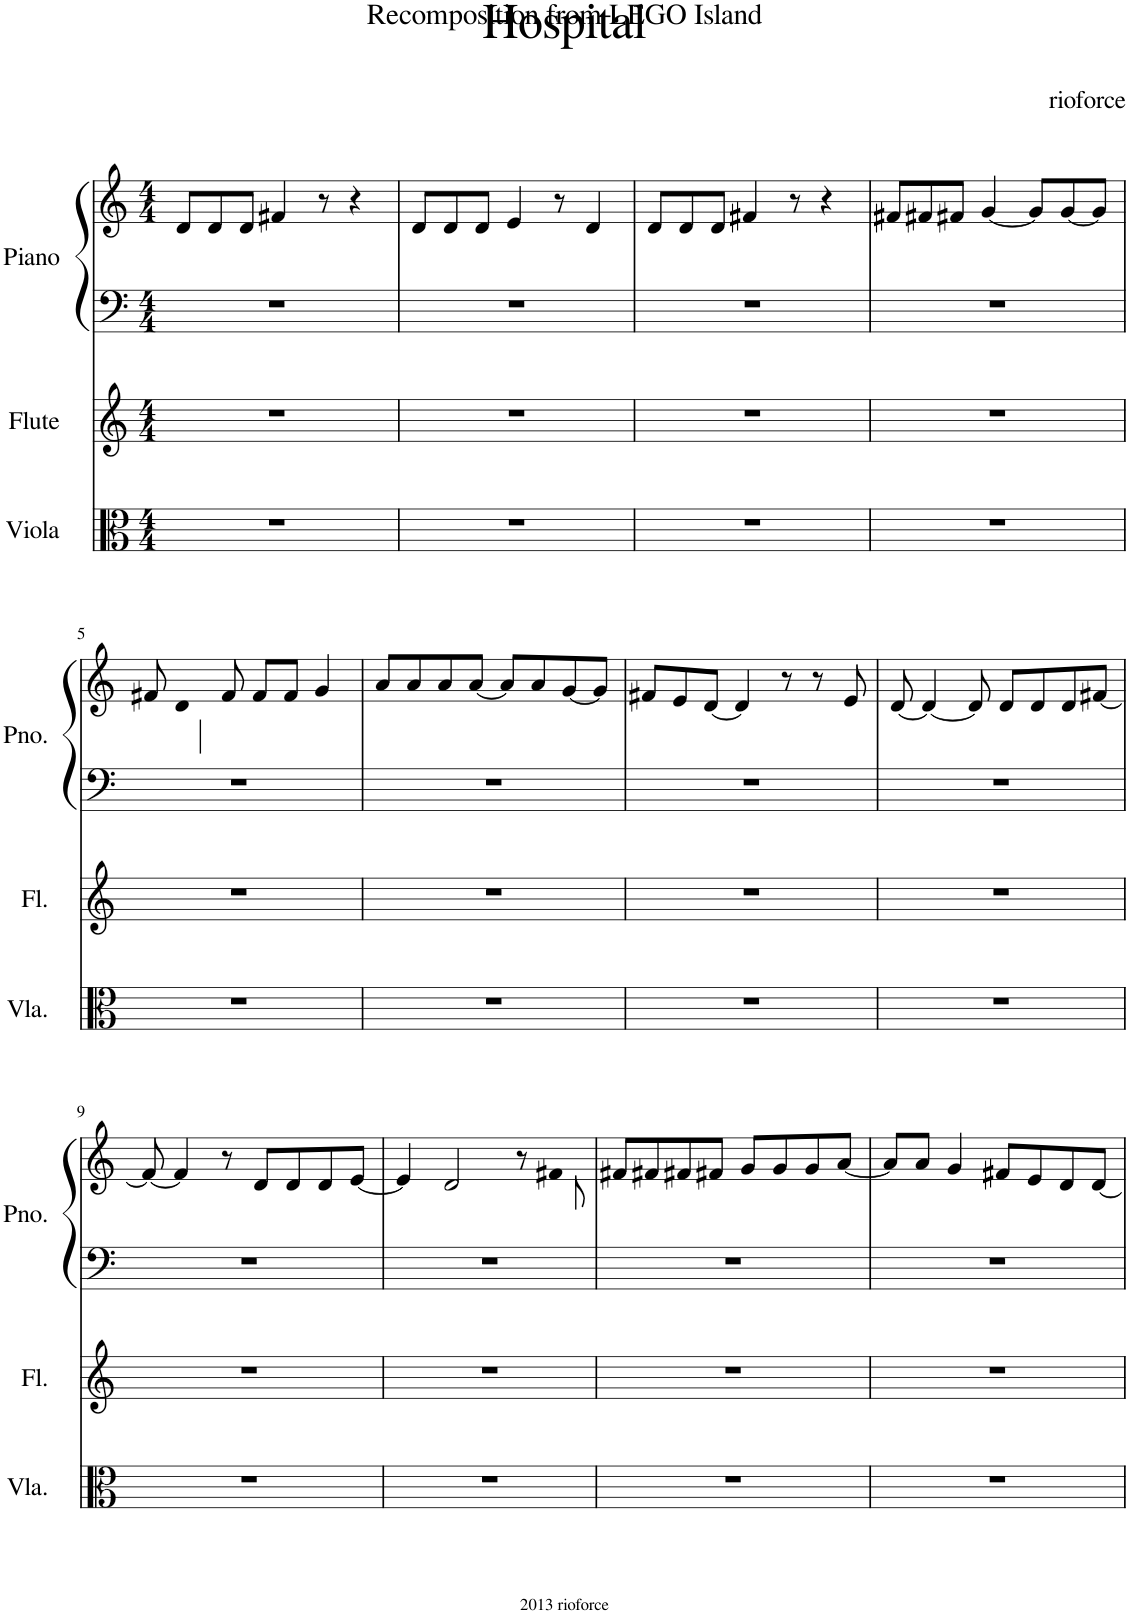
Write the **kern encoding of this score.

**kern	**kern	**kern	**kern
*part3	*part2	*part1	*part1
*staff4	*staff3	*staff2	*staff1
*I"Viola	*I"Flute	*I"Piano	*
*I'Vla.	*I'Fl.	*I'Pno.	*
*clefC3	*clefG2	*clefF4	*clefG2
*k[]	*k[]	*k[]	*k[]
*M4/4	*M4/4	*M4/4	*M4/4
=1	=1	=1	=1
1r	1r	1r	8d/L
.	.	.	8d/
.	.	.	8d/J
.	.	.	4f#X/
.	.	.	8r
.	.	.	4r
=2	=2	=2	=2
1r	1r	1r	8d/L
.	.	.	8d/
.	.	.	8d/J
.	.	.	4e/
.	.	.	8r
.	.	.	4d/
=3	=3	=3	=3
1r	1r	1r	8d/L
.	.	.	8d/
.	.	.	8d/J
.	.	.	4f#X/
.	.	.	8r
.	.	.	4r
=4	=4	=4	=4
1r	1r	1r	8f#X/L
.	.	.	8f#X/
.	.	.	8f#X/J
.	.	.	[4g/
.	.	.	8g/L]
.	.	.	[8g/
.	.	.	8g/J]
!!LO:LB:g=z
=5	=5	=5	=5
1r	1r	1r	8f#X/
.	.	.	4d/
.	.	.	8f#/
.	.	.	8f#/L
.	.	.	8f#/J
.	.	.	4g/
=6	=6	=6	=6
1r	1r	1r	8a/L
.	.	.	8a/
.	.	.	8a/
.	.	.	[8a/J
.	.	.	8a/L]
.	.	.	8a/
.	.	.	[8g/
.	.	.	8g/J]
=7	=7	=7	=7
1r	1r	1r	8f#X/L
.	.	.	8e/
.	.	.	[8d/J
.	.	.	4d/]
.	.	.	8r
.	.	.	8r
.	.	.	8e/
=8	=8	=8	=8
1r	1r	1r	[8d/
.	.	.	4d/_
.	.	.	8d/]
.	.	.	8d/L
.	.	.	8d/
.	.	.	8d/
.	.	.	[8f#X/J
!!LO:LB:g=z
=9	=9	=9	=9
1r	1r	1r	8f#/_
.	.	.	4f#/]
.	.	.	8r
.	.	.	8d/L
.	.	.	8d/
.	.	.	8d/
.	.	.	[8e/J
=10	=10	=10	=10
1r	1r	1r	4e/]
.	.	.	2d/
.	.	.	8r
.	.	.	8f#X/
=11	=11	=11	=11
1r	1r	1r	8f#X/L
.	.	.	8f#X/
.	.	.	8f#X/
.	.	.	8f#X/J
.	.	.	8g/L
.	.	.	8g/
.	.	.	8g/
.	.	.	[8a/J
=12	=12	=12	=12
1r	1r	1r	8a/L]
.	.	.	8a/J
.	.	.	4g/
.	.	.	8f#X/L
.	.	.	8e/
.	.	.	8d/
.	.	.	[8d/J
=	=	=	=
*-	*-	*-	*-
